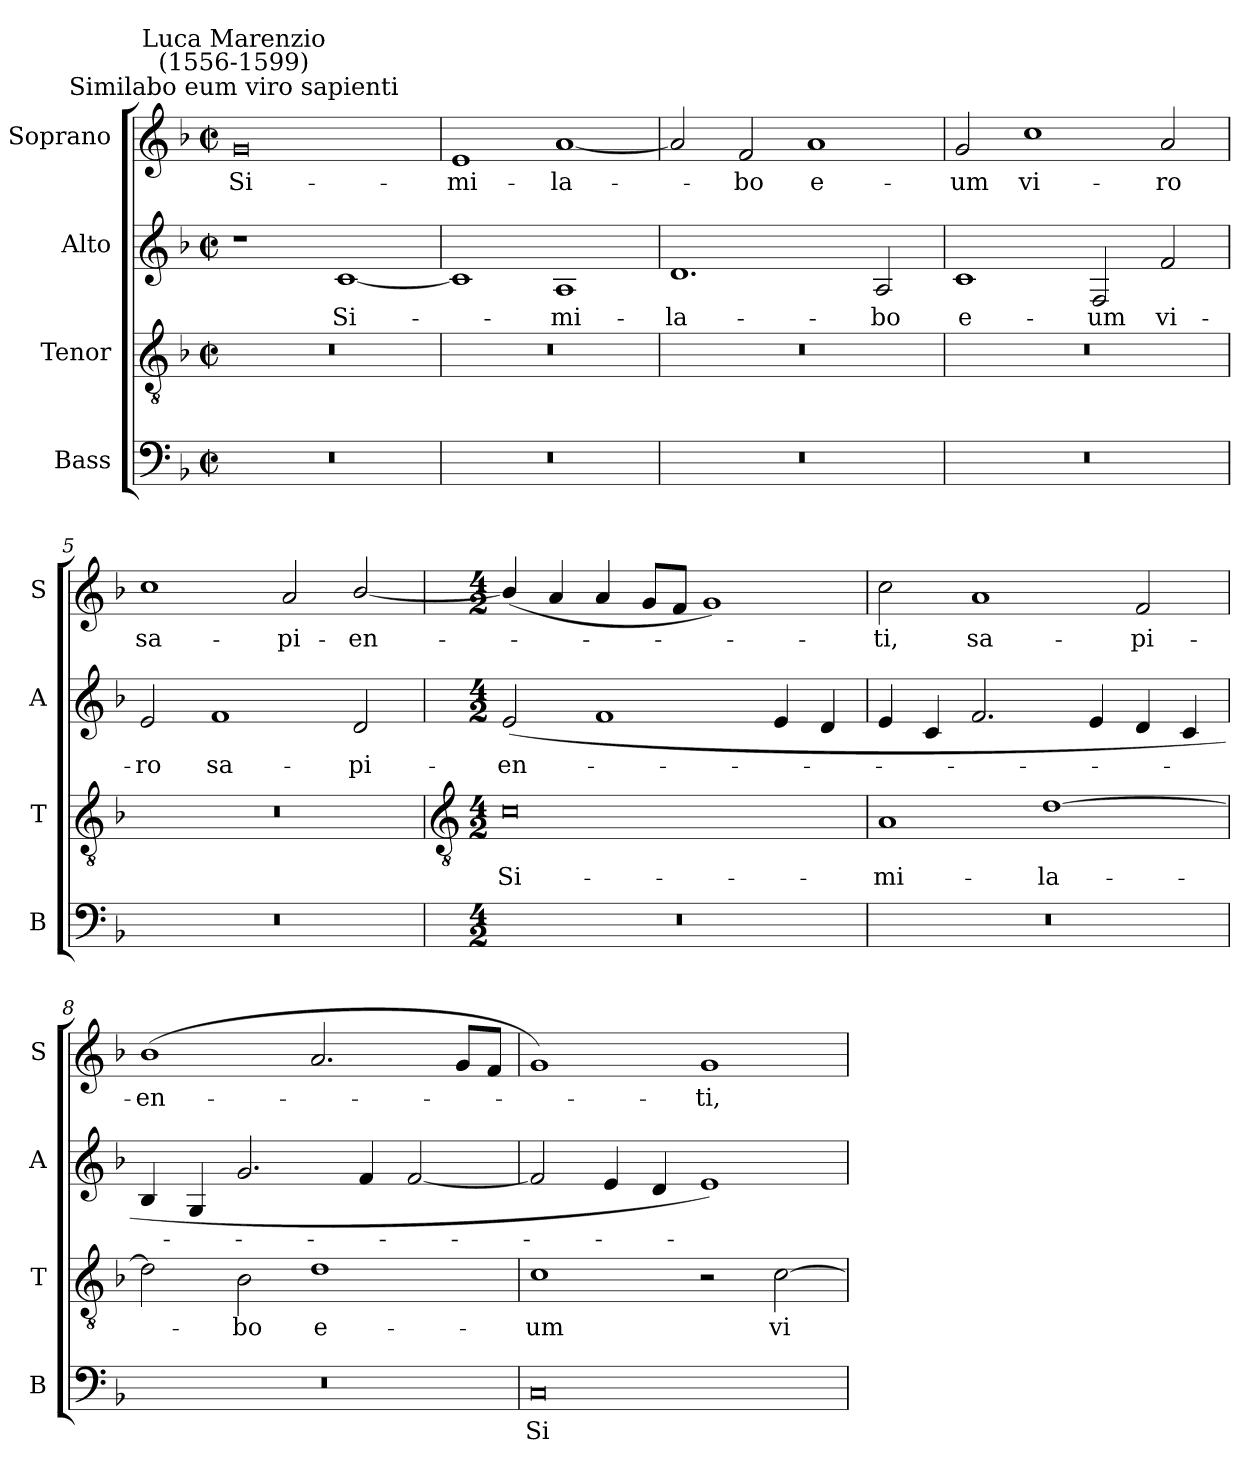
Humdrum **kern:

**kern	**text	**kern	**text	**kern	**text	**kern	**text
*part4	*part4	*part3	*part3	*part2	*part2	*part1	*part1
*staff4	*staff4	*staff3	*staff3	*staff2	*staff2	*staff1	*staff1
*I"Bass	*	*I"Tenor	*	*I"Alto	*	*I"Soprano	*
*I'B	*	*I'T	*	*I'A	*	*I'S	*
*clefF4	*	*clefGv2	*	*clefG2	*	*clefG2	*
*k[b-]	*	*k[b-]	*	*k[b-]	*	*k[b-]	*
*F:	*	*F:	*	*F:	*	*F:	*
*M4/2	*	*M4/2	*	*M4/2	*	*M4/2	*
*met(c|)	*	*met(c|)	*	*met(c|)	*	*met(c|)	*
=1	=1	=1	=1	=1	=1	=1	=1
!	!	!	!	!	!	!LO:TX:a:cj:t=Similabo eum viro sapienti	!
!	!	!	!	!	!	!LO:TX:a:cj:t=Luca Marenzio\n(1556-1599)	!
!	!	!	!	!	!	!	!LO:LY:b
0r	.	0r	.	1r	.	0g	Si-
!	!	!	!	!	!LO:LY:b	!	!
.	.	.	.	[1c	Si-	.	.
=2	=2	=2	=2	=2	=2	=2	=2
!	!	!	!	!	!	!	!LO:LY:b
0r	.	0r	.	1c]	.	1e	-mi-
!	!	!	!	!	!LO:LY:b	!	!LO:LY:b
.	.	.	.	1A	mi-	[1a	-la-
=3	=3	=3	=3	=3	=3	=3	=3
!	!	!	!	!	!LO:LY:b	!	!
0r	.	0r	.	1.d	-la-	2a]	.
!	!	!	!	!	!	!	!LO:LY:b
.	.	.	.	.	.	2f	bo
!	!	!	!	!	!	!	!LO:LY:b
.	.	.	.	.	.	1a	e-
!	!	!	!	!	!LO:LY:b	!	!
.	.	.	.	2A	-bo	.	.
=4	=4	=4	=4	=4	=4	=4	=4
!	!	!	!	!	!LO:LY:b	!	!LO:LY:b
0r	.	0r	.	1c	e-	2g	-um
!	!	!	!	!	!	!	!LO:LY:b
.	.	.	.	.	.	1cc	vi-
!	!	!	!	!	!LO:LY:b	!	!
.	.	.	.	2F	-um	.	.
!	!	!	!	!	!LO:LY:b	!	!LO:LY:b
.	.	.	.	2f	vi-	2a	-ro
=5	=5	=5	=5	=5	=5	=5	=5
!	!	!	!	!	!LO:LY:b	!	!LO:LY:b
0r	.	0r	.	2e	-ro	1cc	sa-
!	!	!	!	!	!LO:LY:b	!	!
.	.	.	.	1f	sa-	.	.
!	!	!	!	!	!	!	!LO:LY:b
.	.	.	.	.	.	2a	-pi-
!	!	!	!	!	!LO:LY:b	!	!LO:LY:b
.	.	.	.	2d	-pi-	[2b-/	-en-
!!LO:LB:g=z
=6	=6	=6	=6	=6	=6	=6	=6
*	*	*clefGv2	*	*	*	*	*
*M4/2	*	*M4/2	*	*M4/2	*	*M4/2	*
!	!	!	!LO:LY:b	!	!LO:LY:b	!	!
0r	.	0c	Si-	(<2e	-en-	(<4b-/]	.
.	.	.	.	.	.	4a	.
.	.	.	.	1f	.	4a	.
.	.	.	.	.	.	8gL	.
.	.	.	.	.	.	8fJ	.
.	.	.	.	.	.	1g)	.
.	.	.	.	4e	.	.	.
.	.	.	.	4d	.	.	.
=7	=7	=7	=7	=7	=7	=7	=7
!	!	!	!LO:LY:b	!	!	!	!LO:LY:b
0r	.	1A	-mi-	4e	.	2cc	ti,
.	.	.	.	4c	.	.	.
!	!	!	!	!	!	!	!LO:LY:b
.	.	.	.	2.f	.	1a	sa-
!	!	!	!LO:LY:b	!	!	!	!
.	.	[1d	-la-	.	.	.	.
.	.	.	.	4e	.	.	.
!	!	!	!	!	!	!	!LO:LY:b
.	.	.	.	4d	.	2f	-pi-
.	.	.	.	4c	.	.	.
=8	=8	=8	=8	=8	=8	=8	=8
!	!	!	!	!	!	!	!LO:LY:b
0r	.	2d]	.	4B-	.	(<1b-	-en-
.	.	.	.	4G	.	.	.
!	!	!	!LO:LY:b	!	!	!	!
.	.	2B-	bo	2.g	.	.	.
!	!	!	!LO:LY:b	!	!	!	!
.	.	1d	e-	.	.	2.a	.
.	.	.	.	4f	.	.	.
.	.	.	.	[2f	.	.	.
.	.	.	.	.	.	8gL	.
.	.	.	.	.	.	8fJ	.
=9	=9	=9	=9	=9	=9	=9	=9
!	!LO:LY:b	!	!LO:LY:b	!	!	!	!
0C	Si-	1c	-um	2f]	.	1g)	.
.	.	.	.	4e	.	.	.
.	.	.	.	4d	.	.	.
!	!	!	!	!	!	!	!LO:LY:b
.	.	2r	.	1e)	.	1g	ti,
!	!	!	!LO:LY:b	!	!	!	!
.	.	[2c	vi-	.	.	.	.
=	=	=	=	=	=	=	=
*-	*-	*-	*-	*-	*-	*-	*-
